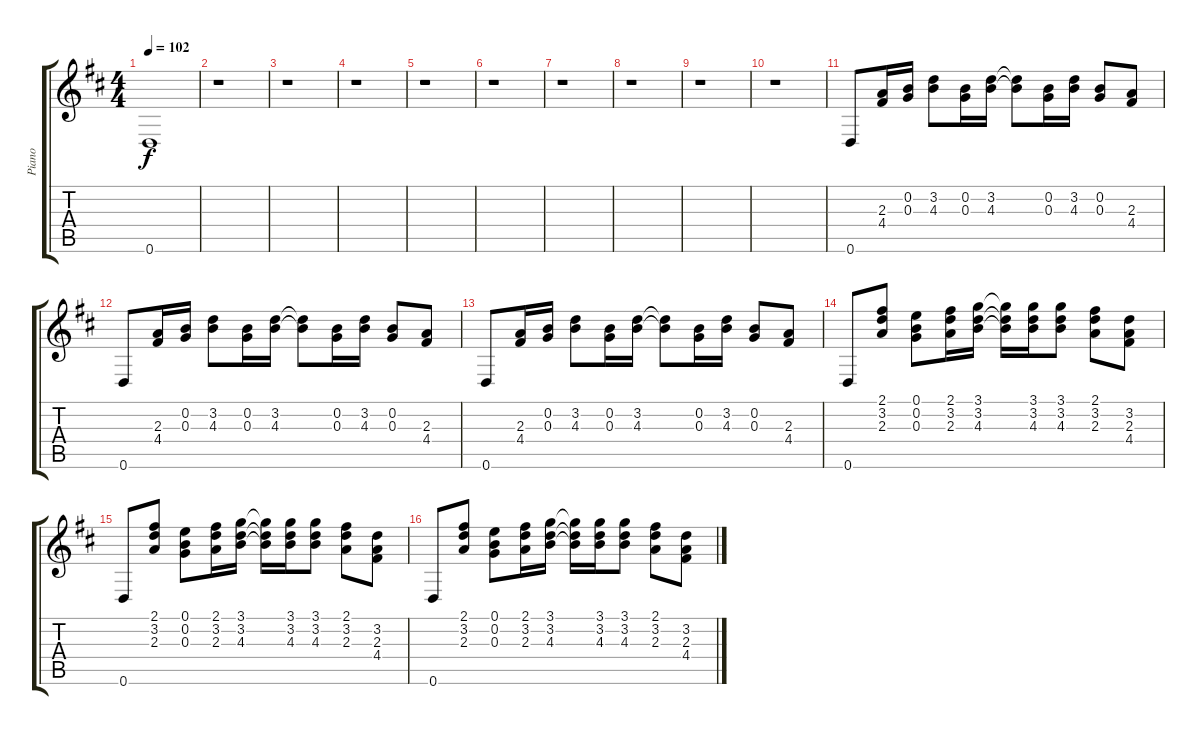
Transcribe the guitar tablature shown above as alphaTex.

\track ("Piano" "Piano") {instrument brightacousticpiano}
\staff {score tabs}
\tuning (E5 B4 G4 D4 A3 D3) {hide}
\ts (4 4)
\tempo 102
\clef g2
\ks d
0.6.1{dy f} |
r.1 |
r.1 |
r.1 |
r.1 |
r.1 |
r.1 |
r.1 |
r.1 |
r.1 |
0.6.8 (2.3 4.4).16 (0.2 0.3).16 (3.2 4.3).8 (0.2 0.3).16 (3.2 4.3).16 (3.2{t} 4.3{t}).8 (0.2 0.3).16 (3.2 4.3).16 (0.2 0.3).8 (2.3 4.4).8 |
0.6.8 (2.3 4.4).16 (0.2 0.3).16 (3.2 4.3).8 (0.2 0.3).16 (3.2 4.3).16 (3.2{t} 4.3{t}).8 (0.2 0.3).16 (3.2 4.3).16 (0.2 0.3).8 (2.3 4.4).8 |
0.6.8 (2.3 4.4).16 (0.2 0.3).16 (3.2 4.3).8 (0.2 0.3).16 (3.2 4.3).16 (3.2{t} 4.3{t}).8 (0.2 0.3).16 (3.2 4.3).16 (0.2 0.3).8 (2.3 4.4).8 |
0.6.8 (2.1 3.2 2.3).8 (0.1 0.2 0.3).8 (2.1 3.2 2.3).16 (3.1 3.2 4.3).16 (3.1{t} 3.2{t} 4.3{t}).16 (3.1 3.2 4.3).16 (3.1 3.2 4.3).8 (2.1 3.2 2.3).8 (3.2 2.3 4.4).8 |
0.6.8 (2.1 3.2 2.3).8 (0.1 0.2 0.3).8 (2.1 3.2 2.3).16 (3.1 3.2 4.3).16 (3.1{t} 3.2{t} 4.3{t}).16 (3.1 3.2 4.3).16 (3.1 3.2 4.3).8 (2.1 3.2 2.3).8 (3.2 2.3 4.4).8 |
0.6.8 (2.1 3.2 2.3).8 (0.1 0.2 0.3).8 (2.1 3.2 2.3).16 (3.1 3.2 4.3).16 (3.1{t} 3.2{t} 4.3{t}).16 (3.1 3.2 4.3).16 (3.1 3.2 4.3).8 (2.1 3.2 2.3).8 (3.2 2.3 4.4).8
